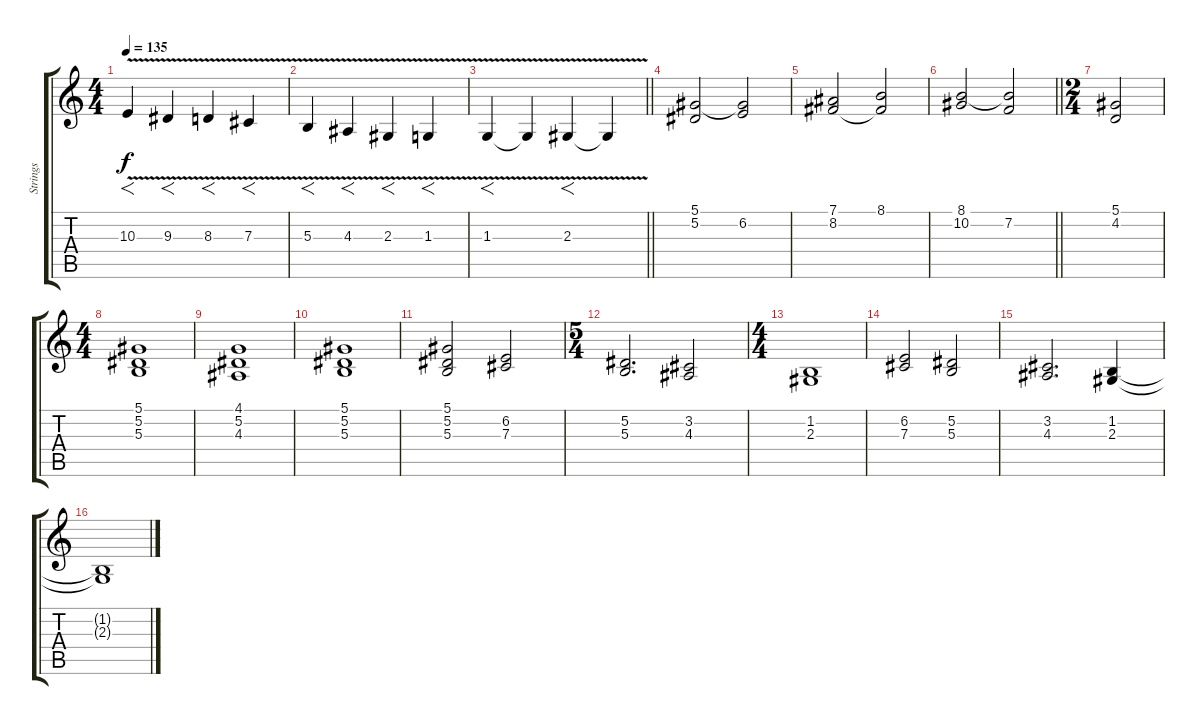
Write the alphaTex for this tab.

\track ("Strings" "Strings") {instrument stringensemble1}
\staff {score tabs}
\tuning (Eb4 Bb3 Gb3 Db3 Ab2 Eb2) {hide}
\ts (4 4)
\tempo 135
\clef g2
\ks c
10.3{v}.4{f dy f} 9.3{v}.4{f} 8.3{v}.4{f} 7.3{v}.4{f} |
5.3{v}.4{f} 4.3{v}.4{f} 2.3{v}.4{f} 1.3{v}.4{f} |
\barLineRight lightlight
1.3{v}.4{f} 1.3{t}.4 2.3{v}.4{f} 2.3{t}.4 |
\section ("" "")
(5.1 5.2).2 (5.1{t} 6.2).2 |
(7.1 8.2).2 (8.1 8.2{t}).2 |
\barLineRight lightlight
(8.1 10.2).2 (8.1{t} 7.2).2 |
\ts (2 4)
\section ("" "")
(5.1 4.2).2 |
\ts (4 4)
(5.1 5.2 5.3).1 |
(4.1 5.2 4.3).1 |
(5.1 5.2 5.3).1 |
(5.1 5.2 5.3).2 (6.2 7.3).2 |
\ts (5 4)
(5.2 5.3).2{d} (3.2 4.3).2 |
\ts (4 4)
(1.2 2.3).1 |
(6.2 7.3).2 (5.2 5.3).2 |
(3.2 4.3).2{d} (1.2 2.3).4 |
(1.2{t} 2.3{t}).1
